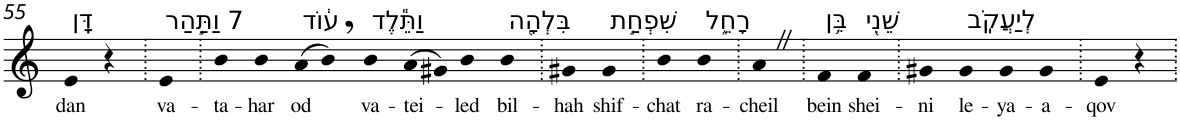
**kern	**text
*part1	*part1
*staff1	*staff1
*I"Piano	*
*I'Pno	*
!!LO:PB:g=z
*clefG2	*
*k[]	*
=55	=55
!LO:TX:a:t=דָּֽן	!
!	!LO:LY:b
4e	dan
4r	.
=56.	=56.
!LO:TX:a:t=7 וַתַּ֣הַר	!
!	!LO:LY:b
4e	va-
=57.	=57.
!	!LO:LY:b
4b	-ta-
!	!LO:LY:b
4b	-har
!LO:TX:a:t=ע֔וֹד	!
!	!LO:LY:b
(>8a	od
8b,)	.
!LO:TX:a:t=וַתֵּ֕לֶד	!
!	!LO:LY:b
4b	va-
!	!LO:LY:b
(>8a	-tei-
8g#X)	.
!	!LO:LY:b
4b	-led
!LO:TX:a:t=בִּלְהָ֖ה	!
!	!LO:LY:b
4b	bil-
=58.	=58.
!	!LO:LY:b
4g#X	-hah
!LO:TX:a:t=שִׁפְחַ֣ת	!
!	!LO:LY:b
4g#	shif-
=59.	=59.
!	!LO:LY:b
4b	-chat
!LO:TX:a:t=רָחֵ֑ל	!
!	!LO:LY:b
4b	ra-
=60.	=60.
!	!LO:LY:b
4aZ	-cheil
=61.	=61.
!LO:TX:a:t=בֵּ֥ן	!
!	!LO:LY:b
4f	bein
!LO:TX:a:t=שֵׁנִ֖י	!
!	!LO:LY:b
4f	shei-
=62.	=62.
!	!LO:LY:b
4g#X	-ni
!LO:TX:a:t=לְיַעֲקֹֽב	!
!	!LO:LY:b
4g#	le-
!	!LO:LY:b
4g#	-ya-
!	!LO:LY:b
4g#	-a-
=63.	=63.
!	!LO:LY:b
4e	-qov
4r	.
=.	=.
*-	*-
